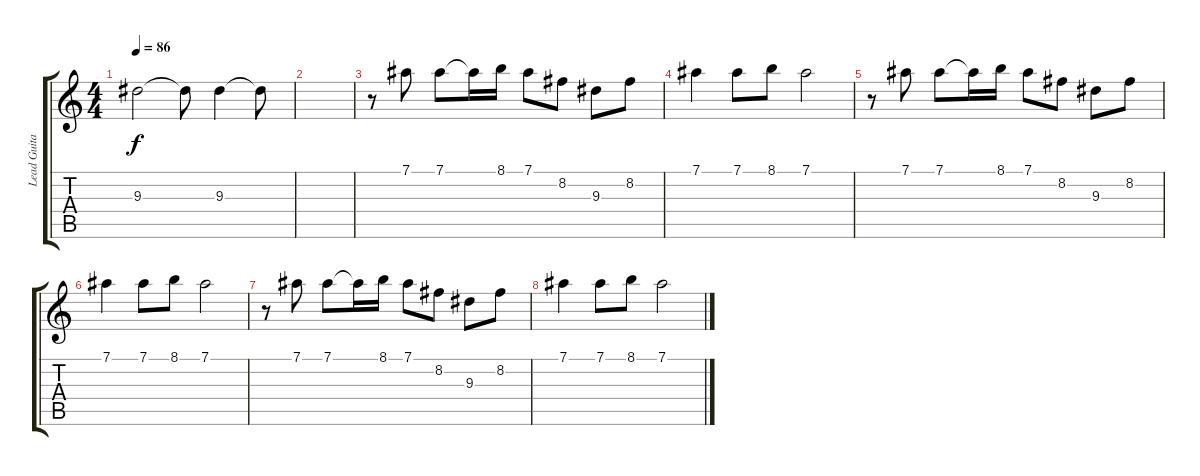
\track ("Lead Guitar" "Lead Guita") {instrument distortionguitar}
\staff {score tabs}
\tuning (Eb4 Bb3 Gb3 Db3 Ab2 Db2) {hide}
\ts (4 4)
\tempo 86
\clef g2
\ks c
9.3.2{dy f volume 0} 9.3{t}.8 9.3.4{volume 7} 9.3{t}.8{volume 0} |
|
r.8{volume 7 instrument electricguitarclean} 7.1.8 7.1.8 7.1{t}.16 8.1.16 7.1.8 8.2.8 9.3.8 8.2.8 |
7.1.4 7.1.8 8.1.8 7.1.2 |
r.8 7.1.8 7.1.8 7.1{t}.16 8.1.16 7.1.8 8.2.8 9.3.8 8.2.8 |
7.1.4 7.1.8 8.1.8 7.1.2 |
r.8 7.1.8 7.1.8 7.1{t}.16 8.1.16 7.1.8 8.2.8 9.3.8 8.2.8 |
7.1.4 7.1.8 8.1.8 7.1.2
